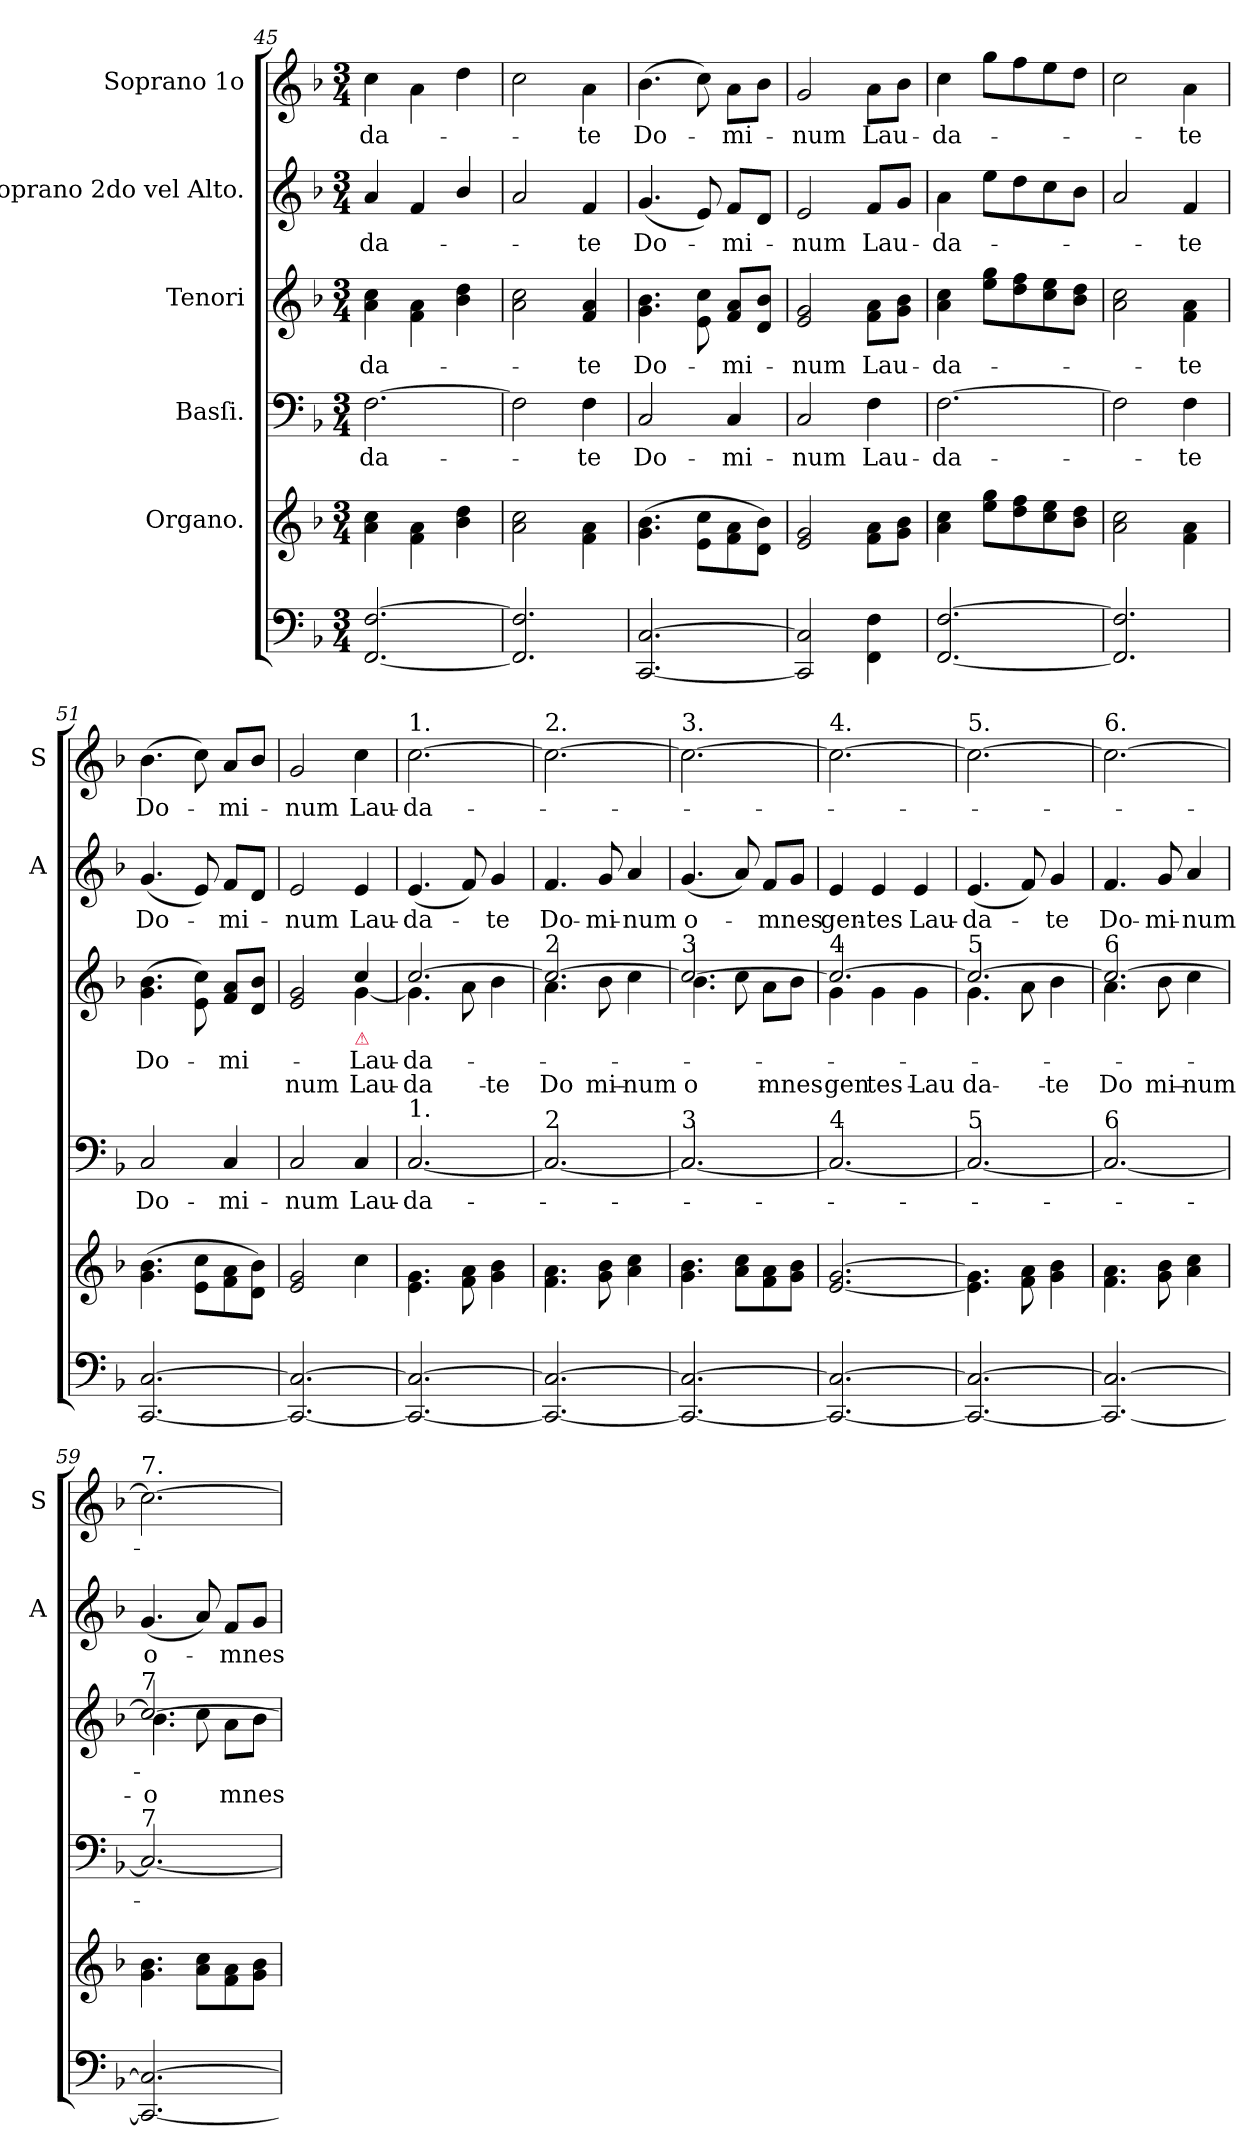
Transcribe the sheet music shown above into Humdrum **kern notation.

**kern	**kern	**kern	**text	**kern	**text	**text	**kern	**text	**kern	**text
*part6	*part5	*part4	*part4	*part3	*part3	*part3	*part2	*part2	*part1	*part1
*staff6	*staff5	*staff4	*staff4	*staff3	*staff3	*staff3	*staff2	*staff2	*staff1	*staff1
*	*I"Organo.	*I"Basſi.	*	*I"Tenori	*	*	*I"Soprano 2do vel Alto.	*	*I"Soprano 1o	*
*	*	*	*	*	*	*	*I'A	*	*I'S	*
*clefF4	*clefG2	*clefF4	*	*clefG2	*	*	*clefG2	*	*clefG2	*
*	*	*	*	*ITrd8c12	*	*	*	*	*	*
*k[b-]	*k[b-]	*k[b-]	*	*k[b-]	*	*	*k[b-]	*	*k[b-]	*
*F:	*F:	*F:	*	*F:	*	*	*F:	*	*F:	*
*M3/4	*M3/4	*M3/4	*	*M3/4	*	*	*M3/4	*	*M3/4	*
=45	=45	=45	=45	=45	=45	=45	=45	=45	=45	=45
!	!	!	!LO:LY:i	!	!	!	!	!LO:LY:i	!	!
[2.FF/ [2.F/	4a\ 4cc\	[2.F\	-da-	4A\ 4c\	-da-	.	4a/	-da-	4cc\	-da-
.	4f\ 4a\	.	.	4F\ 4A\	.	.	4f/	.	4a\	.
.	4b-\ 4dd\	.	.	4B-\ 4d\	.	.	4b-/	.	4dd\	.
=46	=46	=46	=46	=46	=46	=46	=46	=46	=46	=46
2.FF]/ 2.F]/	2a\ 2cc\	2F\]	.	2A\ 2c\	.	.	2a/	.	2cc\	.
!	!	!	!LO:LY:i	!	!	!	!	!LO:LY:i	!	!
.	4f\ 4a\	4F\	-te	4F/ 4A/	-te	.	4f/	-te	4a\	-te
=47	=47	=47	=47	=47	=47	=47	=47	=47	=47	=47
!	!	!	!LO:LY:i	!	!	!	!	!LO:LY:i	!	!
[2.CC/ [2.C/	(4.g\ 4.b-\	2C/	Do-	4.G\ 4.B-\	Do-	.	(4.g/	Do-	(4.b-\	Do-
.	8e\ 8cc\L	.	.	8E\ 8c\	.	.	8e/)	.	8cc\)	.
!	!	!	!LO:LY:i	!	!	!	!	!LO:LY:i	!	!
.	8f\ 8a\	4C/	-mi-	8F/ 8A/L	-mi-	.	8f/L	-mi-	8a\L	-mi-
.	8d\ 8b-\J)	.	.	8D/ 8B-/J	.	.	8d/J	.	8b-\J	.
=48	=48	=48	=48	=48	=48	=48	=48	=48	=48	=48
!	!	!	!LO:LY:i	!	!	!	!	!LO:LY:i	!	!
2CC]/ 2C]/	2e/ 2g/	2C/	-num	2E/ 2G/	-num	.	2e/	-num	2g/	-num
!	!	!	!LO:LY:i	!	!	!	!	!LO:LY:i	!	!
4FF\ 4F\	8f\ 8a\L	4F\	Lau-	8F\ 8A\L	Lau-	.	8f/L	Lau-	8a\L	Lau-
.	8g\ 8b-\J	.	.	8G\ 8B-\J	.	.	8g/J	.	8b-\J	.
=49	=49	=49	=49	=49	=49	=49	=49	=49	=49	=49
!	!	!	!LO:LY:i	!	!	!	!	!LO:LY:i	!	!
[2.FF/ [2.F/	4a\ 4cc\	[2.F\	-da-	4A\ 4c\	-da-	.	4a\	-da-	4cc\	-da-
.	8ee\ 8gg\L	.	.	8e\ 8g\L	.	.	8ee\L	.	8gg\L	.
.	8dd\ 8ff\	.	.	8d\ 8f\	.	.	8dd\	.	8ff\	.
.	8cc\ 8ee\	.	.	8c\ 8e\	.	.	8cc\	.	8ee\	.
.	8b-\ 8dd\J	.	.	8B-\ 8d\J	.	.	8b-\J	.	8dd\J	.
=50	=50	=50	=50	=50	=50	=50	=50	=50	=50	=50
2.FF]/ 2.F]/	2a\ 2cc\	2F\]	.	2A\ 2c\	.	.	2a/	.	2cc\	.
!	!	!	!LO:LY:i	!	!	!	!	!LO:LY:i	!	!
.	4f\ 4a\	4F\	-te	4F\ 4A\	-te	.	4f/	-te	4a\	-te
=51	=51	=51	=51	=51	=51	=51	=51	=51	=51	=51
!	!	!	!LO:LY:i	!	!	!	!	!LO:LY:i	!	!
[2.CC/ [2.C/	(4.g\ 4.b-\	2C/	Do-	(4.G\ 4.B-\	Do-	.	(4.g/	Do-	(4.b-\	Do-
.	8e\ 8cc\L	.	.	8E\ 8c\)	.	.	8e/)	.	8cc\)	.
!	!	!	!LO:LY:i	!	!	!	!	!LO:LY:i	!	!
.	8f\ 8a\	4C/	-mi-	8F/ 8A/L	-mi-	.	8f/L	-mi-	8a/L	-mi-
.	8d\ 8b-\J)	.	.	8D/ 8B-/J	.	.	8d/J	.	8b-/J	.
=52	=52	=52	=52	=52	=52	=52	=52	=52	=52	=52
!	!	!	!LO:LY:i	!	!	!	!	!LO:LY:i	!	!
*	*	*	*	*^	*	*	*	*	*	*
2.CC_/ 2.C_/	2e/ 2g/	2C/	-num	2E/ 2G/	2rBByy	.	-num	2e/	-num	2g/	-num
!	!	!	!	!LO:TX:b:color=crimson:t=⚠	!	!	!	!	!	!	!
.	4cc\	4C/	Lau-	4c/	[4G\	Lau-	Lau-	4e/	Lau-	4cc\	Lau-
=53	=53	=53	=53	=53	=53	=53	=53	=53	=53	=53	=53
!	!	!	!	!	!	!	!	!	!	!LO:TX:a:t=1.	!
!	!	!LO:TX:a:t=1.	!	!	!	!	!	!	!	!	!
2.CC_/ 2.C_/	4.e\ 4.g\	[2.C/	-da-	[2.c/	4.G\]	-da-	-da-	(4.e/	-da-	[2.cc\	-da-
.	8f\ 8a\	.	.	.	8A\	.	.	8f/)	.	.	.
.	4g\ 4b-\	.	.	.	4B-\	.	-te	4g/	-te	.	.
=54	=54	=54	=54	=54	=54	=54	=54	=54	=54	=54	=54
!	!	!	!	!	!	!	!	!	!	!LO:TX:a:t=2.	!
!	!	!	!	!LO:TX:a:t=2	!	!	!	!	!	!	!
!	!	!LO:TX:a:t=2	!	!	!	!	!	!	!	!	!
2.CC_/ 2.C_/	4.f\ 4.a\	2.C/_	.	2.c/_	4.A\	.	Do-	4.f/	Do-	2.cc\_	.
.	8g\ 8b-\	.	.	.	8B-\	.	-mi-	8g/	-mi-	.	.
.	4a\ 4cc\	.	.	.	4c\	.	-num	4a/	-num	.	.
=55	=55	=55	=55	=55	=55	=55	=55	=55	=55	=55	=55
!	!	!	!	!	!	!	!	!	!	!LO:TX:a:t=3.	!
!	!	!	!	!LO:TX:a:t=3	!	!	!	!	!	!	!
!	!	!LO:TX:a:t=3	!	!	!	!	!	!	!	!	!
2.CC_/ 2.C_/	4.g\ 4.b-\	2.C/_	.	2.c/_	4.B-\	.	o-	(4.g/	o-	2.cc\_	.
.	8a\ 8cc\L	.	.	.	8c\	.	.	8a/)	.	.	.
.	8f\ 8a\	.	.	.	8A\L	.	-mnes	8f/L	-mnes	.	.
.	8g\ 8b-\J	.	.	.	8B-\J	.	.	8g/J	.	.	.
=56	=56	=56	=56	=56	=56	=56	=56	=56	=56	=56	=56
!	!	!	!	!	!	!	!	!	!	!LO:TX:a:t=4.	!
!	!	!	!	!LO:TX:a:t=4	!	!	!	!	!	!	!
!	!	!LO:TX:a:t=4	!	!	!	!	!	!	!	!	!
2.CC_/ 2.C_/	[2.e/ [2.g/	2.C/_	.	2.c/_	4G\	.	gen-	4e/	gen-	2.cc\_	.
.	.	.	.	.	4G\	.	-tes	4e/	-tes	.	.
.	.	.	.	.	4G\	.	Lau-	4e/	Lau-	.	.
=57	=57	=57	=57	=57	=57	=57	=57	=57	=57	=57	=57
!	!	!	!	!	!	!	!	!	!	!LO:TX:a:t=5.	!
!	!	!	!	!LO:TX:a:t=5	!	!	!	!	!	!	!
!	!	!LO:TX:a:t=5	!	!	!	!	!	!	!	!	!
2.CC_/ 2.C_/	4.e]\ 4.g]\	2.C/_	.	2.c/_	4.G\	.	-da-	(4.e/	-da-	2.cc\_	.
.	8f\ 8a\	.	.	.	8A\	.	.	8f/)	.	.	.
.	4g\ 4b-\	.	.	.	4B-\	.	-te	4g/	-te	.	.
=58	=58	=58	=58	=58	=58	=58	=58	=58	=58	=58	=58
!	!	!	!	!	!	!	!	!	!	!LO:TX:a:t=6.	!
!	!	!	!	!LO:TX:a:t=6	!	!	!	!	!	!	!
!	!	!LO:TX:a:t=6	!	!	!	!	!	!	!	!	!
2.CC_/ 2.C_/	4.f\ 4.a\	2.C/_	.	2.c/_	4.A\	.	Do-	4.f/	Do-	2.cc\_	.
.	8g\ 8b-\	.	.	.	8B-\	.	-mi-	8g/	-mi-	.	.
.	4a\ 4cc\	.	.	.	4c\	.	-num	4a/	-num	.	.
=59	=59	=59	=59	=59	=59	=59	=59	=59	=59	=59	=59
!	!	!	!	!	!	!	!	!	!	!LO:TX:a:t=7.	!
!	!	!	!	!LO:TX:a:t=7	!	!	!	!	!	!	!
!	!	!LO:TX:a:t=7	!	!	!	!	!	!	!	!	!
2.CC_/ 2.C_/	4.g\ 4.b-\	2.C/_	.	2.c/_	4.B-\	.	o-	(4.g/	o-	2.cc\_	.
.	8a\ 8cc\L	.	.	.	8c\	.	.	8a/)	.	.	.
.	8f\ 8a\	.	.	.	8A\L	.	-mnes	8f/L	-mnes	.	.
.	8g\ 8b-\J	.	.	.	8B-\J	.	.	8g/J	.	.	.
*	*	*	*	*v	*v	*	*	*	*	*	*
=	=	=	=	=	=	=	=	=	=	=
*-	*-	*-	*-	*-	*-	*-	*-	*-	*-	*-
